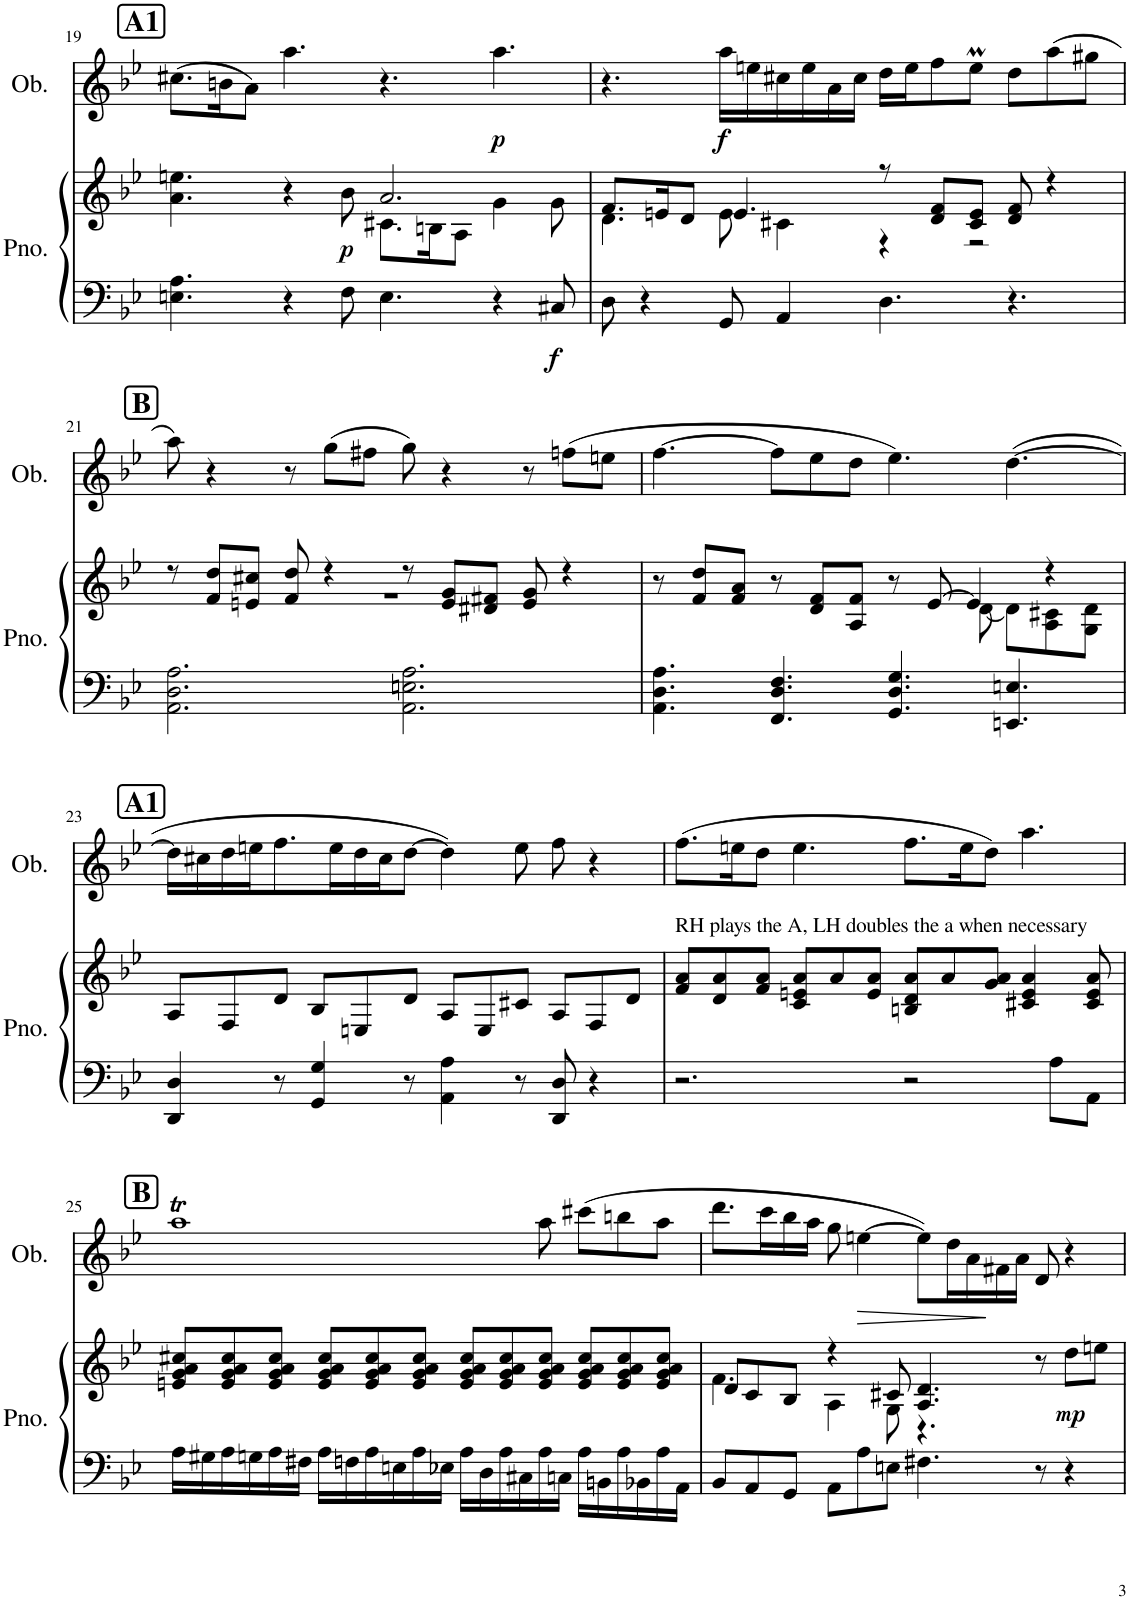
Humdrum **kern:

**kern	**kern	**dynam	**kern	**dynam
*part2	*part2	*part2	*part1	*part1
*staff3	*staff2	*staff2/3	*staff1	*staff1
*I"Piano	*	*	*I"Oboe	*
*I'Pno.	*	*	*I'Ob.	*
!!LO:PB:g=z
*clefF4	*clefG2	*	*clefG2	*
*k[b-e-]	*k[b-e-]	*	*k[b-e-]	*
*M12/8	*M12/8	*	*M12/8	*
!!LO:REH:place=s1:a:B:cj:fs=14:t=A1
=19	=19	=19	=19	=19
*	*^	*	*	*
4.En\ 4.A\	4.a\ 4.een\	2.ryy	.	(8.cc#X\L	.
.	.	.	.	16bn\K	.
.	.	.	.	8a\J)	.
4r	4r	.	.	4.aa\	.
!	!	!	!LO:DY:b	!	!
8F\	8b-\	.	p	.	.
4.E\	2.a/	8.c#X\L	.	4.r	.
.	.	16Bn\K	.	.	.
.	.	8A\J	.	.	.
!	!	!	!	!	!LO:DY:b
4r	.	4g\	.	4.aa\	p
!	!	!	!LO:DY:b=2	!	!
8C#X/	.	8g\	f	.	.
=20	=20	=20	=20	=20	=20
8D\	8.f/L	4.d\	.	4.r	.
4r	.	.	.	.	.
.	16en/K	.	.	.	.
.	8d/J	.	.	.	.
!	!	!	!	!	!LO:DY:b
8GG/	4.e/	8e\	.	16aa\LL	f
.	.	.	.	16een\	.
4AA/	.	4c#X\	.	16cc#X\	.
.	.	.	.	16ee\	.
.	.	.	.	16a\	.
.	.	.	.	16cc#\JJ	.
4.D\	8r	4r	.	16dd\LL	.
.	.	.	.	16ee\J	.
.	8d/ 8f/L	.	.	8ff\	.
.	8c#/ 8e/J	2r	.	8eem\J	.
4.r	8d/ 8f/	.	.	8dd\L	.
.	4r	.	.	(8aa\	.
.	.	.	.	8gg#X\J	.
!!LO:LB:g=z
!!LO:REH:place=s1:a:B:cj:fs=14:t=B
=21	=21	=21	=21	=21	=21
2.AA\ 2.D\ 2.A\	8r	1.r	.	8aa\)	.
.	8f/ 8dd/L	.	.	4r	.
.	8en/ 8cc#X/J	.	.	.	.
.	8f/ 8dd/	.	.	8r	.
.	4r	.	.	(8gg\L	.
.	.	.	.	8ff#X\J	.
2.AA\ 2.En\ 2.A\	8r	.	.	8gg\)	.
.	8e/ 8g/L	.	.	4r	.
.	8d#X/ 8f#X/J	.	.	.	.
.	8e/ 8g/	.	.	8r	.
.	4r	.	.	(8ffn\L	.
.	.	.	.	8een\J	.
=22	=22	=22	=22	=22	=22
4.AA\ 4.D\ 4.A\	8r	1ryy	.	[4.ff\	.
.	8f/ 8dd/L	.	.	.	.
.	8f/ 8a/J	.	.	.	.
4.FF/ 4.D/ 4.F/	8r	.	.	8ff\L]	.
.	8d/ 8f/L	.	.	8ee-\	.
.	8A/ 8f/J	.	.	8dd\J	.
4.GG/ 4.D/ 4.G/	8r	.	.	4.ee-\)	.
.	[8e-/	.	.	.	.
.	4e-/]	[8d\	.	.	.
4.EEn/ 4.En/	.	8d\L]	.	([4.dd\	.
.	4r	8A\ 8c#X\	.	.	.
.	.	8G\ 8d\J	.	.	.
*	*v	*v	*	*	*
!!LO:LB:g=z
!!LO:REH:place=s1:a:B:cj:fs=14:t=A1
=23	=23	=23	=23	=23
4DD/ 4D/	8A/L	.	16dd\LL]	.
.	.	.	16cc#X\	.
.	8F/	.	16dd\	.
.	.	.	16een\J	.
8r	8d/J	.	8.ff\	.
4GG/ 4G/	8B-/L	.	.	.
.	.	.	16ee\L	.
.	8En/	.	16dd\	.
.	.	.	16cc#\J	.
8r	8d/J	.	[8dd\J	.
4AA\ 4A\	8A/L	.	4dd\])	.
.	8E/	.	.	.
8r	8c#X/J	.	8ee\	.
8DD/ 8D/	8A/L	.	8ff\	.
4r	8F/	.	4r	.
.	8d/J	.	.	.
=24	=24	=24	=24	=24
!	!LO:TX:a:t=RH plays the A, LH doubles the a when necessary	!	!	!
2.r	8f/ 8a/L	.	(8.ff\L	.
.	8d/ 8a/	.	.	.
.	.	.	16een\K	.
.	8f/ 8a/J	.	8dd\J	.
.	8c/ 8en/ 8a/L	.	4.ee\	.
.	8a/	.	.	.
.	8e/ 8a/J	.	.	.
2r	8Bn/ 8d/ 8a/L	.	8.ff\L	.
.	8a/	.	.	.
.	.	.	16ee\K	.
.	8g/ 8a/J	.	8dd\J)	.
.	4c#X/ 4e/ 4a/	.	4.aa\	.
8A\L	.	.	.	.
8AA\J	8c#/ 8e/ 8a/	.	.	.
!!LO:LB:g=z
!!LO:REH:place=s1:a:B:cj:fs=14:t=B
=25	=25	=25	=25	=25
16A\LL	8en/ 8g/ 8a/ 8cc#X/L	.	1aat	.
16G#X\	.	.	.	.
16A\	8e/ 8g/ 8a/ 8cc#/	.	.	.
16Gn\	.	.	.	.
16A\	8e/ 8g/ 8a/ 8cc#/J	.	.	.
16F#X\JJ	.	.	.	.
16A\LL	8e/ 8g/ 8a/ 8cc#/L	.	.	.
16Fn\	.	.	.	.
16A\	8e/ 8g/ 8a/ 8cc#/	.	.	.
16En\	.	.	.	.
16A\	8e/ 8g/ 8a/ 8cc#/J	.	.	.
16E-X\JJ	.	.	.	.
16A\LL	8e/ 8g/ 8a/ 8cc#/L	.	.	.
16D\	.	.	.	.
16A\	8e/ 8g/ 8a/ 8cc#/	.	.	.
16C#X\	.	.	.	.
16A\	8e/ 8g/ 8a/ 8cc#/J	.	8aa\	.
16Cn\JJ	.	.	.	.
16A\LL	8e/ 8g/ 8a/ 8cc#/L	.	(8ccc#X\L	.
16BBn\	.	.	.	.
16A\	8e/ 8g/ 8a/ 8cc#/	.	8bbn\	.
16BB-X\	.	.	.	.
16A\	8e/ 8g/ 8a/ 8cc#/J	.	8aa\J	.
16AA\JJ	.	.	.	.
=26	=26	=26	=26	=26
*	*^	*	*	*
8BB-/L	8d/L	4.f\	.	8.ddd\L	.
8AA/	8c/	.	.	.	.
.	.	.	.	16ccc\L	.
8GG/J	8B-/J	.	.	16bb-\	.
.	.	.	.	16aa\JJ	.
8AA\L	4r	4A\	.	8gg\	.
!	!	!	!	!	!LO:HP:b
8A\	.	.	.	[4een\	>
8En\J	8c#X/	8G\	.	.	.
4.F#X\	4.A/ 4.d/	4.r	.	8ee\L])	.
.	.	.	.	16dd\L	.
.	.	.	.	16a\	.
.	.	.	.	16f#X\	]
.	.	.	.	16a\JJ	.
8r	8r	4.ryy	.	8d/	.
!	!	!	!LO:DY:b	!	!
4r	8dd\L	.	mp	4r	.
.	8een\J	.	.	.	.
*	*v	*v	*	*	*
=	=	=	=	=
*-	*-	*-	*-	*-
